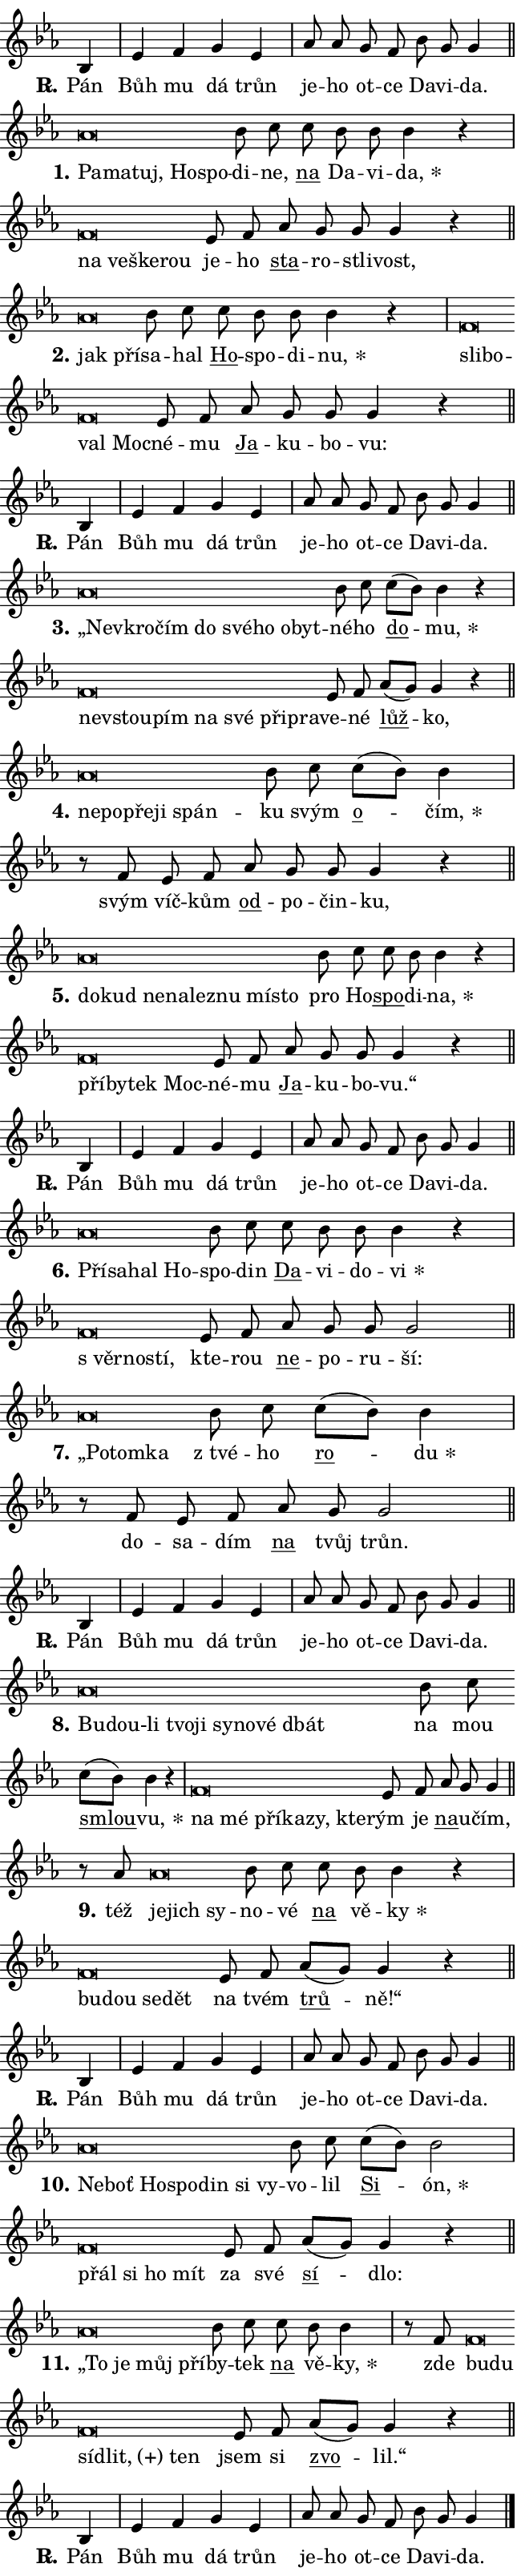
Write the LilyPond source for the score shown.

\version "2.24.0"
\header { tagline = "" }
\paper {
  indent = 0\cm
  top-margin = 0\cm
  right-margin = 0.13\cm % to fit lyric hyphens
  bottom-margin = 0\cm
  left-margin = 0\cm
  paper-width = 11\cm
  page-breaking = #ly:one-page-breaking
  system-system-spacing.basic-distance = #11
  score-system-spacing.basic-distance = #11
  ragged-last = ##f
}


%% Author: Thomas Morley
%% https://lists.gnu.org/archive/html/lilypond-user/2020-05/msg00002.html
#(define (line-position grob)
"Returns position of @var[grob} in current system:
   @code{'start}, if at first time-step
   @code{'end}, if at last time-step
   @code{'middle} otherwise
"
  (let* ((col (ly:item-get-column grob))
         (ln (ly:grob-object col 'left-neighbor))
         (rn (ly:grob-object col 'right-neighbor))
         (col-to-check-left (if (ly:grob? ln) ln col))
         (col-to-check-right (if (ly:grob? rn) rn col))
         (break-dir-left
           (and
             (ly:grob-property col-to-check-left 'non-musical #f)
             (ly:item-break-dir col-to-check-left)))
         (break-dir-right
           (and
             (ly:grob-property col-to-check-right 'non-musical #f)
             (ly:item-break-dir col-to-check-right))))
        (cond ((eqv? 1 break-dir-left) 'start)
              ((eqv? -1 break-dir-right) 'end)
              (else 'middle))))

#(define (tranparent-at-line-position vctor)
  (lambda (grob)
  "Relying on @code{line-position} select the relevant enry from @var{vctor}.
Used to determine transparency,"
    (case (line-position grob)
      ((end) (not (vector-ref vctor 0)))
      ((middle) (not (vector-ref vctor 1)))
      ((start) (not (vector-ref vctor 2))))))

noteHeadBreakVisibility =
#(define-music-function (break-visibility)(vector?)
"Makes @code{NoteHead}s transparent relying on @var{break-visibility}"
#{
  \override NoteHead.transparent =
    #(tranparent-at-line-position break-visibility)
#})

#(define delete-ledgers-for-transparent-note-heads
  (lambda (grob)
    "Reads whether a @code{NoteHead} is transparent.
If so this @code{NoteHead} is removed from @code{'note-heads} from
@var{grob}, which is supposed to be @code{LedgerLineSpanner}.
As a result ledgers are not printed for this @code{NoteHead}"
    (let* ((nhds-array (ly:grob-object grob 'note-heads))
           (nhds-list
             (if (ly:grob-array? nhds-array)
                 (ly:grob-array->list nhds-array)
                 '()))
           ;; Relies on the transparent-property being done before
           ;; Staff.LedgerLineSpanner.after-line-breaking is executed.
           ;; This is fragile ...
           (to-keep
             (remove
               (lambda (nhd)
                 (ly:grob-property nhd 'transparent #f))
               nhds-list)))
      ;; TODO find a better method to iterate over grob-arrays, similiar
      ;; to filter/remove etc for lists
      ;; For now rebuilt from scratch
      (set! (ly:grob-object grob 'note-heads)  '())
      (for-each
        (lambda (nhd)
          (ly:pointer-group-interface::add-grob grob 'note-heads nhd))
        to-keep))))

squashNotes = {
  \override NoteHead.X-extent = #'(-0.2 . 0.2)
  \override NoteHead.Y-extent = #'(-0.75 . 0)
  \override NoteHead.stencil =
    #(lambda (grob)
       (let ((pos (ly:grob-property grob 'staff-position)))
         (begin
           (if (< pos -7) (display "ERROR: Lower brevis then expected\n") (display ""))
           (if (<= pos -6) ly:text-interface::print ly:note-head::print))))
}
unSquashNotes = {
  \revert NoteHead.X-extent
  \revert NoteHead.Y-extent
  \revert NoteHead.stencil
}

hideNotes = \noteHeadBreakVisibility #begin-of-line-visible
unHideNotes = \noteHeadBreakVisibility #all-visible

% work-around for resetting accidentals
% https://lilypond.org/doc/v2.23/Documentation/notation/displaying-rhythms#unmetered-music
cadenzaMeasure = {
  \cadenzaOff
  \partial 1024 s1024
  \cadenzaOn
}

#(define-markup-command (accent layout props text) (markup?)
  "Underline accented syllable"
  (interpret-markup layout props
    #{\markup \override #'(offset . 4.3) \underline { #text }#}))

responsum = \markup \concat {
  "R" \hspace #-1.05 \path #0.1 #'((moveto 0 0.07) (lineto 0.9 0.8)) \hspace #0.05 "."
}

spaceSize = #0.6828661417322834 % exact space size for TeX Gyre Schola

\layout {
  \context {
    \Staff
    \remove "Time_signature_engraver"
    \override LedgerLineSpanner.after-line-breaking = #delete-ledgers-for-transparent-note-heads
  }
  \context {
    \Lyrics {
      \override LyricSpace.minimum-distance = \spaceSize
      \override LyricText.font-name = #"TeX Gyre Schola"
      \override LyricText.font-size = 1
      \override StanzaNumber.font-name = #"TeX Gyre Schola Bold"
      \override StanzaNumber.font-size = 1
    }
  }
  \context {
    \Score 
    \override NoteHead.text =
      #(lambda (grob) 
        (let ((pos (ly:grob-property grob 'staff-position)))
          #{\markup {
            \combine
              \halign #-0.55 \raise #(if (= pos -6) 0 0.5) \override #'(thickness . 2) \draw-line #'(3.2 . 0)
              \musicglyph "noteheads.sM1"
          }#}))
  }
}

% magnetic-lyrics.ily
%
%   written by
%     Jean Abou Samra <jean@abou-samra.fr>
%     Werner Lemberg <wl@gnu.org>
%
%   adapted by
%     Jiri Hon <jiri.hon@gmail.com>
%
% Version 2022-Apr-15

% https://www.mail-archive.com/lilypond-user@gnu.org/msg149350.html

#(define (Left_hyphen_pointer_engraver context)
   "Collect syllable-hyphen-syllable occurrences in lyrics and store
them in properties.  This engraver only looks to the left.  For
example, if the lyrics input is @code{foo -- bar}, it does the
following.

@itemize @bullet
@item
Set the @code{text} property of the @code{LyricHyphen} grob between
@q{foo} and @q{bar} to @code{foo}.

@item
Set the @code{left-hyphen} property of the @code{LyricText} grob with
text @q{foo} to the @code{LyricHyphen} grob between @q{foo} and
@q{bar}.
@end itemize

Use this auxiliary engraver in combination with the
@code{lyric-@/text::@/apply-@/magnetic-@/offset!} hook."
   (let ((hyphen #f)
         (text #f))
     (make-engraver
      (acknowledgers
       ((lyric-syllable-interface engraver grob source-engraver)
        (set! text grob)))
      (end-acknowledgers
       ((lyric-hyphen-interface engraver grob source-engraver)
        ;(when (not (grob::has-interface grob 'lyric-space-interface))
          (set! hyphen grob)));)
      ((stop-translation-timestep engraver)
       (when (and text hyphen)
         (ly:grob-set-object! text 'left-hyphen hyphen))
       (set! text #f)
       (set! hyphen #f)))))

#(define (lyric-text::apply-magnetic-offset! grob)
   "If the space between two syllables is less than the value in
property @code{LyricText@/.details@/.squash-threshold}, move the right
syllable to the left so that it gets concatenated with the left
syllable.

Use this function as a hook for
@code{LyricText@/.after-@/line-@/breaking} if the
@code{Left_@/hyphen_@/pointer_@/engraver} is active."
   (let ((hyphen (ly:grob-object grob 'left-hyphen #f)))
     (when hyphen
       (let ((left-text (ly:spanner-bound hyphen LEFT)))
         (when (grob::has-interface left-text 'lyric-syllable-interface)
           (let* ((common (ly:grob-common-refpoint grob left-text X))
                  (this-x-ext (ly:grob-extent grob common X))
                  (left-x-ext
                   (begin
                     ;; Trigger magnetism for left-text.
                     (ly:grob-property left-text 'after-line-breaking)
                     (ly:grob-extent left-text common X)))
                  ;; `delta` is the gap width between two syllables.
                  (delta (- (interval-start this-x-ext)
                            (interval-end left-x-ext)))
                  (details (ly:grob-property grob 'details))
                  (threshold (assoc-get 'squash-threshold details 0.2)))
             (when (< delta threshold)
               (let* (;; We have to manipulate the input text so that
                      ;; ligatures crossing syllable boundaries are not
                      ;; disabled.  For languages based on the Latin
                      ;; script this is essentially a beautification.
                      ;; However, for non-Western scripts it can be a
                      ;; necessity.
                      (lt (ly:grob-property left-text 'text))
                      (rt (ly:grob-property grob 'text))
                      (is-space (grob::has-interface hyphen 'lyric-space-interface))
                      (space (if is-space " " ""))
                      (extra-delta (if is-space spaceSize 0))
                      ;; Append new syllable.
                      (ltrt-space (if (and (string? lt) (string? rt))
                                (string-append lt space rt)
                                (make-concat-markup (list lt space rt))))
                      ;; Right-align `ltrt` to the right side.
                      (ltrt-space-markup (grob-interpret-markup
                               grob
                               (make-translate-markup
                                (cons (interval-length this-x-ext) 0)
                                (make-right-align-markup ltrt-space)))))
                 (begin
                   ;; Don't print `left-text`.
                   (ly:grob-set-property! left-text 'stencil #f)
                   ;; Set text and stencil (which holds all collected
                   ;; syllables so far) and shift it to the left.
                   (ly:grob-set-property! grob 'text ltrt-space)
                   (ly:grob-set-property! grob 'stencil ltrt-space-markup)
                   (ly:grob-translate-axis! grob (- (- delta extra-delta)) X))))))))))


#(define (lyric-hyphen::displace-bounds-first grob)
   ;; Make very sure this callback isn't triggered too early.
   (let ((left (ly:spanner-bound grob LEFT))
         (right (ly:spanner-bound grob RIGHT)))
     (ly:grob-property left 'after-line-breaking)
     (ly:grob-property right 'after-line-breaking)
     (ly:lyric-hyphen::print grob)))

squashThreshold = #0.4

\layout {
  \context {
    \Lyrics
    \consists #Left_hyphen_pointer_engraver
    \override LyricText.after-line-breaking =
      #lyric-text::apply-magnetic-offset!
    \override LyricHyphen.stencil = #lyric-hyphen::displace-bounds-first
    \override LyricText.details.squash-threshold = \squashThreshold
    \override LyricHyphen.minimum-distance = 0
    \override LyricHyphen.minimum-length = \squashThreshold
  }
}

squashText = \override LyricText.details.squash-threshold = 9999
unSquashText = \override LyricText.details.squash-threshold = \squashThreshold

leftText = \override LyricText.self-alignment-X = #LEFT
unLeftText = \revert LyricText.self-alignment-X

starOffset = #(lambda (grob) 
                (let ((x_offset (ly:self-alignment-interface::aligned-on-x-parent grob)))
                  (if (= x_offset 0) 0 (+ x_offset 1.2))))

star = #(define-music-function (syllable)(string?)
"Append star separator at the end of a syllable"
#{
  \once \override LyricText.X-offset = #starOffset
  \lyricmode { \markup {
    #syllable
    \override #'((font-name . "TeX Gyre Schola Bold")) \hspace #0.2 \lower #0.65 \larger "*"
  } }
#})

starAccent = #(define-music-function (syllable)(string?)
"Append star separator at the end of a syllable and make accent"
#{
  \once \override LyricText.X-offset = #starOffset
  \lyricmode { \markup {
    \accent #syllable
    \override #'((font-name . "TeX Gyre Schola Bold")) \hspace #0.2 \lower #0.65 \larger "*"
  } }
#})

breath = #(define-music-function (syllable)(string?)
"Append breathing indicator at the end of a syllable"
#{
  \lyricmode { \markup { #syllable "+" } }
#})

optionalBreath = #(define-music-function (syllable)(string?)
"Append optional breathing indicator at the end of a syllable"
#{
  \lyricmode { \markup { #syllable "(+)" } }
#})


\score {
    <<
        \new Voice = "melody" { \cadenzaOn \key es \major \relative { bes4 \cadenzaMeasure \bar "|" es f g es \cadenzaMeasure \bar "|" as8 as g f bes g g4 \cadenzaMeasure \bar "||" \break } }
        \new Lyrics \lyricsto "melody" { \lyricmode { \set stanza = \responsum
Pán Bůh mu dá trůn je -- ho ot -- ce Da -- vi -- da. } }
    >>
    \layout {}
}

\score {
    <<
        \new Voice = "melody" { \cadenzaOn \key es \major \relative { \squashNotes as'\breve*1/16 \hideNotes \breve*1/16 \bar "" \breve*1/16 \bar "" \breve*1/16 \breve*1/16 \bar "" \unHideNotes \unSquashNotes bes8 c \bar "" c bes bes bes4 r \cadenzaMeasure \bar "|" \squashNotes f\breve*1/16 \hideNotes \breve*1/16 \bar "" \breve*1/16 \breve*1/16 \bar "" \unHideNotes \unSquashNotes es8 f \bar "" as g g g4 r \cadenzaMeasure \bar "||" \break } }
        \new Lyrics \lyricsto "melody" { \lyricmode { \set stanza = "1."
\leftText Pa -- \squashText ma -- tuj, Ho -- spo -- \unLeftText \unSquashText di -- ne, \markup \accent na Da -- vi -- \star da, \leftText na \squashText ve -- ške -- rou \unLeftText \unSquashText je -- ho \markup \accent sta -- ro -- stli -- vost, } }
    >>
    \layout {}
}

\score {
    <<
        \new Voice = "melody" { \cadenzaOn \key es \major \relative { \squashNotes as'\breve*1/16 \hideNotes \breve*1/16 \bar "" \unHideNotes \unSquashNotes bes8 c \bar "" c bes bes bes4 r \cadenzaMeasure \bar "|" \squashNotes f\breve*1/16 \hideNotes \breve*1/16 \bar "" \breve*1/16 \breve*1/16 \bar "" \unHideNotes \unSquashNotes es8 f \bar "" as g g g4 r \cadenzaMeasure \bar "||" \break } }
        \new Lyrics \lyricsto "melody" { \lyricmode { \set stanza = "2."
\leftText jak \squashText pří -- \unLeftText \unSquashText sa -- hal \markup \accent Ho -- spo -- di -- \star nu, \leftText sli -- \squashText bo -- val Moc -- \unLeftText \unSquashText né -- mu \markup \accent Ja -- ku -- bo -- vu: } }
    >>
    \layout {}
}

\score {
    <<
        \new Voice = "melody" { \cadenzaOn \key es \major \relative { bes4 \cadenzaMeasure \bar "|" es f g es \cadenzaMeasure \bar "|" as8 as g f bes g g4 \cadenzaMeasure \bar "||" \break } }
        \new Lyrics \lyricsto "melody" { \lyricmode { \set stanza = \responsum
Pán Bůh mu dá trůn je -- ho ot -- ce Da -- vi -- da. } }
    >>
    \layout {}
}

\score {
    <<
        \new Voice = "melody" { \cadenzaOn \key es \major \relative { \squashNotes as'\breve*1/16 \hideNotes \breve*1/16 \bar "" \breve*1/16 \bar "" \breve*1/16 \bar "" \breve*1/16 \bar "" \breve*1/16 \bar "" \breve*1/16 \breve*1/16 \bar "" \unHideNotes \unSquashNotes bes8 c \bar "" c[( bes)] bes4 r \cadenzaMeasure \bar "|" \squashNotes f\breve*1/16 \hideNotes \breve*1/16 \bar "" \breve*1/16 \bar "" \breve*1/16 \bar "" \breve*1/16 \bar "" \breve*1/16 \breve*1/16 \bar "" \unHideNotes \unSquashNotes es8 f \bar "" as[( g)] g4 r \cadenzaMeasure \bar "||" \break } }
        \new Lyrics \lyricsto "melody" { \lyricmode { \set stanza = "3."
\leftText „Ne -- \squashText vkro -- čím do své -- ho o -- byt -- \unLeftText \unSquashText né -- ho \markup \accent do -- \star mu, \leftText ne -- \squashText vstou -- pím na své při -- pra -- \unLeftText \unSquashText ve -- né \markup \accent lůž -- ko, } }
    >>
    \layout {}
}

\score {
    <<
        \new Voice = "melody" { \cadenzaOn \key es \major \relative { \squashNotes as'\breve*1/16 \hideNotes \breve*1/16 \bar "" \breve*1/16 \bar "" \breve*1/16 \breve*1/16 \bar "" \unHideNotes \unSquashNotes bes8 c \bar "" c[( bes)] bes4 \cadenzaMeasure \bar "|" r8 f8 es8 f \bar "" as g g g4 r \cadenzaMeasure \bar "||" \break } }
        \new Lyrics \lyricsto "melody" { \lyricmode { \set stanza = "4."
\leftText ne -- \squashText po -- pře -- ji spán -- \unLeftText \unSquashText ku svým \markup \accent o -- \star čím, svým víč -- kům \markup \accent od -- po -- čin -- ku, } }
    >>
    \layout {}
}

\score {
    <<
        \new Voice = "melody" { \cadenzaOn \key es \major \relative { \squashNotes as'\breve*1/16 \hideNotes \breve*1/16 \bar "" \breve*1/16 \bar "" \breve*1/16 \bar "" \breve*1/16 \bar "" \breve*1/16 \bar "" \breve*1/16 \breve*1/16 \bar "" \unHideNotes \unSquashNotes bes8 c \bar "" c bes bes4 r \cadenzaMeasure \bar "|" \squashNotes f\breve*1/16 \hideNotes \breve*1/16 \bar "" \breve*1/16 \breve*1/16 \bar "" \unHideNotes \unSquashNotes es8 f \bar "" as g g g4 r \cadenzaMeasure \bar "||" \break } }
        \new Lyrics \lyricsto "melody" { \lyricmode { \set stanza = "5."
\leftText do -- \squashText kud ne -- na -- lez -- nu mí -- sto \unLeftText \unSquashText pro Ho -- \markup \accent spo -- di -- \star na, \leftText pří -- \squashText by -- tek Moc -- \unLeftText \unSquashText né -- mu \markup \accent Ja -- ku -- bo -- vu.“ } }
    >>
    \layout {}
}

\score {
    <<
        \new Voice = "melody" { \cadenzaOn \key es \major \relative { bes4 \cadenzaMeasure \bar "|" es f g es \cadenzaMeasure \bar "|" as8 as g f bes g g4 \cadenzaMeasure \bar "||" \break } }
        \new Lyrics \lyricsto "melody" { \lyricmode { \set stanza = \responsum
Pán Bůh mu dá trůn je -- ho ot -- ce Da -- vi -- da. } }
    >>
    \layout {}
}

\score {
    <<
        \new Voice = "melody" { \cadenzaOn \key es \major \relative { \squashNotes as'\breve*1/16 \hideNotes \breve*1/16 \bar "" \breve*1/16 \breve*1/16 \bar "" \unHideNotes \unSquashNotes bes8 c \bar "" c bes bes bes4 r \cadenzaMeasure \bar "|" \squashNotes f\breve*1/16 \hideNotes \breve*1/16 \breve*1/16 \bar "" \unHideNotes \unSquashNotes es8 f \bar "" as g g g2 \cadenzaMeasure \bar "||" \break } }
        \new Lyrics \lyricsto "melody" { \lyricmode { \set stanza = "6."
\leftText Pří -- \squashText sa -- hal Ho -- \unLeftText \unSquashText spo -- din \markup \accent Da -- vi -- do -- \star vi \leftText "s věr" -- \squashText no -- stí, \unLeftText \unSquashText kte -- rou \markup \accent ne -- po -- ru -- ší: } }
    >>
    \layout {}
}

\score {
    <<
        \new Voice = "melody" { \cadenzaOn \key es \major \relative { \squashNotes as'\breve*1/16 \hideNotes \breve*1/16 \breve*1/16 \bar "" \unHideNotes \unSquashNotes bes8 c \bar "" c[( bes)] bes4 \cadenzaMeasure \bar "|" r8 f es8 f \bar "" as g g2 \cadenzaMeasure \bar "||" \break } }
        \new Lyrics \lyricsto "melody" { \lyricmode { \set stanza = "7."
\leftText „Po -- \squashText tom -- ka \unLeftText \unSquashText "z tvé" -- ho \markup \accent ro -- \star du do -- sa -- dím \markup \accent na tvůj trůn. } }
    >>
    \layout {}
}

\score {
    <<
        \new Voice = "melody" { \cadenzaOn \key es \major \relative { bes4 \cadenzaMeasure \bar "|" es f g es \cadenzaMeasure \bar "|" as8 as g f bes g g4 \cadenzaMeasure \bar "||" \break } }
        \new Lyrics \lyricsto "melody" { \lyricmode { \set stanza = \responsum
Pán Bůh mu dá trůn je -- ho ot -- ce Da -- vi -- da. } }
    >>
    \layout {}
}

\score {
    <<
        \new Voice = "melody" { \cadenzaOn \key es \major \relative { \squashNotes as'\breve*1/16 \hideNotes \breve*1/16 \bar "" \breve*1/16 \bar "" \breve*1/16 \bar "" \breve*1/16 \bar "" \breve*1/16 \bar "" \breve*1/16 \breve*1/16 \bar "" \unHideNotes \unSquashNotes bes8 c \bar "" c[( bes)] bes4 r \cadenzaMeasure \bar "|" \squashNotes f\breve*1/16 \hideNotes \breve*1/16 \bar "" \breve*1/16 \bar "" \breve*1/16 \bar "" \breve*1/16 \breve*1/16 \bar "" \unHideNotes \unSquashNotes es8 f \bar "" as g g4 \cadenzaMeasure \bar "||" \break } }
        \new Lyrics \lyricsto "melody" { \lyricmode { \set stanza = "8."
\leftText Bu -- \squashText dou-li tvo -- ji sy -- no -- vé dbát \unLeftText \unSquashText na mou \markup \accent smlou -- \star vu, \leftText na \squashText mé pří -- ka -- zy, kte -- \unLeftText \unSquashText rým je \markup \accent na -- u -- čím, } }
    >>
    \layout {}
}

\score {
    <<
        \new Voice = "melody" { \cadenzaOn \key es \major \relative { r8 as'8 \squashNotes as\breve*1/16 \hideNotes \breve*1/16 \breve*1/16 \bar "" \unHideNotes \unSquashNotes bes8 c \bar "" c bes bes4 r \cadenzaMeasure \bar "|" \squashNotes f\breve*1/16 \hideNotes \breve*1/16 \bar "" \breve*1/16 \breve*1/16 \bar "" \unHideNotes \unSquashNotes es8 f \bar "" as[( g)] g4 r \cadenzaMeasure \bar "||" \break } }
        \new Lyrics \lyricsto "melody" { \lyricmode { \set stanza = "9."
též \leftText je -- \squashText jich sy -- \unLeftText \unSquashText no -- vé \markup \accent na vě -- \star ky \leftText bu -- \squashText dou se -- dět \unLeftText \unSquashText na tvém \markup \accent trů -- ně!“ } }
    >>
    \layout {}
}

\score {
    <<
        \new Voice = "melody" { \cadenzaOn \key es \major \relative { bes4 \cadenzaMeasure \bar "|" es f g es \cadenzaMeasure \bar "|" as8 as g f bes g g4 \cadenzaMeasure \bar "||" \break } }
        \new Lyrics \lyricsto "melody" { \lyricmode { \set stanza = \responsum
Pán Bůh mu dá trůn je -- ho ot -- ce Da -- vi -- da. } }
    >>
    \layout {}
}

\score {
    <<
        \new Voice = "melody" { \cadenzaOn \key es \major \relative { \squashNotes as'\breve*1/16 \hideNotes \breve*1/16 \bar "" \breve*1/16 \bar "" \breve*1/16 \bar "" \breve*1/16 \bar "" \breve*1/16 \breve*1/16 \bar "" \unHideNotes \unSquashNotes bes8 c \bar "" c[( bes)] bes2 \cadenzaMeasure \bar "|" \squashNotes f\breve*1/16 \hideNotes \breve*1/16 \bar "" \breve*1/16 \breve*1/16 \bar "" \unHideNotes \unSquashNotes es8 f \bar "" as[( g)] g4 r \cadenzaMeasure \bar "||" \break } }
        \new Lyrics \lyricsto "melody" { \lyricmode { \set stanza = "10."
\leftText Ne -- \squashText boť Ho -- spo -- din si vy -- \unLeftText \unSquashText vo -- lil \markup \accent Si -- \star ón, \leftText přál \squashText si ho mít \unLeftText \unSquashText za své \markup \accent sí -- dlo: } }
    >>
    \layout {}
}

\score {
    <<
        \new Voice = "melody" { \cadenzaOn \key es \major \relative { \squashNotes as'\breve*1/16 \hideNotes \breve*1/16 \bar "" \breve*1/16 \breve*1/16 \bar "" \unHideNotes \unSquashNotes bes8 c \bar "" c bes bes4 \cadenzaMeasure \bar "|" r8 f8 \squashNotes f\breve*1/16 \hideNotes \breve*1/16 \bar "" \breve*1/16 \bar "" \breve*1/16 \breve*1/16 \bar "" \unHideNotes \unSquashNotes es8 f \bar "" as[( g)] g4 r \cadenzaMeasure \bar "||" \break } }
        \new Lyrics \lyricsto "melody" { \lyricmode { \set stanza = "11."
\leftText „To \squashText je můj pří -- \unLeftText \unSquashText by -- tek \markup \accent na vě -- \star ky, zde \leftText bu -- \squashText du sí -- \optionalBreath dlit, ten \unLeftText \unSquashText jsem si \markup \accent zvo -- lil.“ } }
    >>
    \layout {}
}

\score {
    <<
        \new Voice = "melody" { \cadenzaOn \key es \major \relative { bes4 \cadenzaMeasure \bar "|" es f g es \cadenzaMeasure \bar "|" as8 as g f bes g g4 \cadenzaMeasure \bar "||" \break } \bar "|." }
        \new Lyrics \lyricsto "melody" { \lyricmode { \set stanza = \responsum
Pán Bůh mu dá trůn je -- ho ot -- ce Da -- vi -- da. } }
    >>
    \layout {}
}
